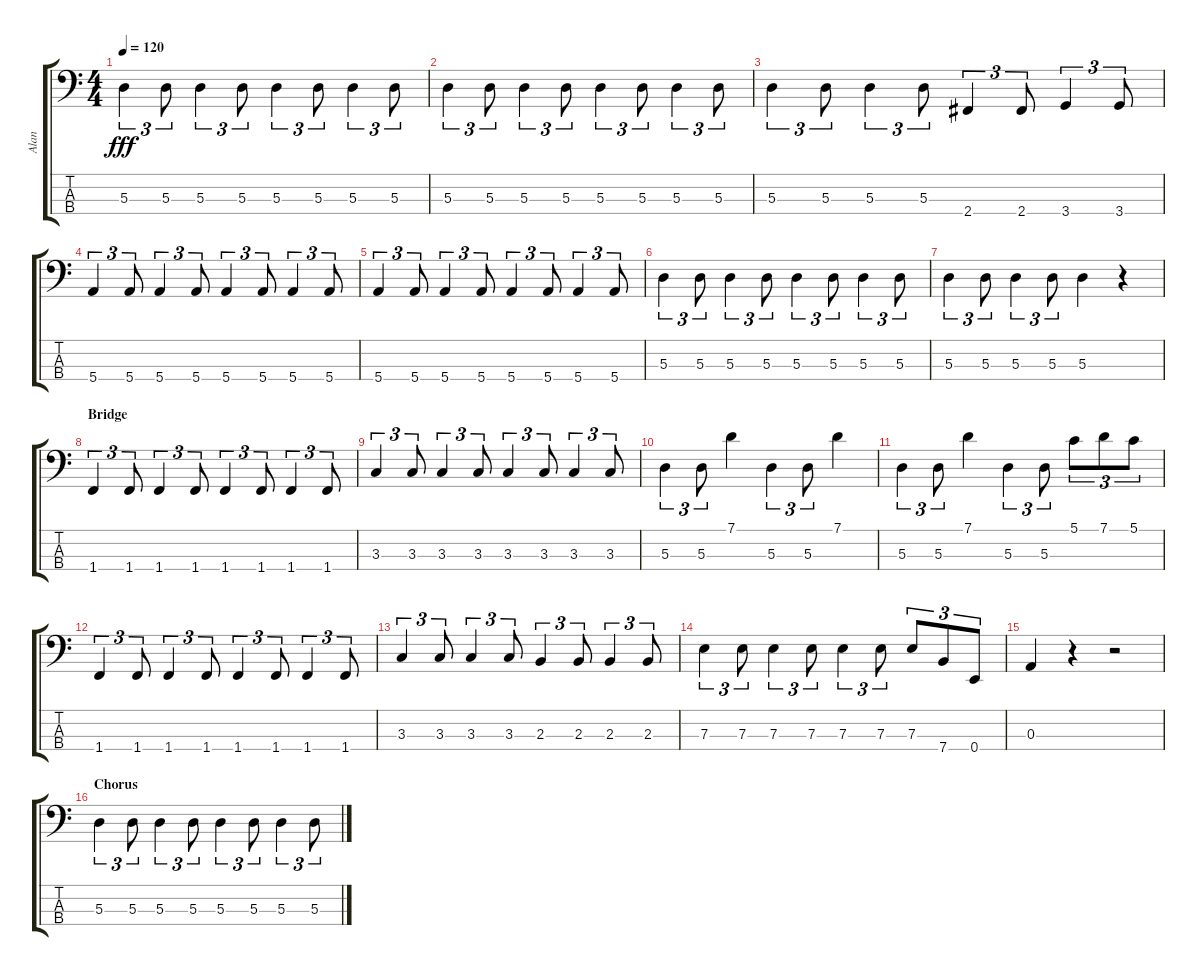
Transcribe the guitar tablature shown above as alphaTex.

\track ("Alan" "Alan") {instrument electricbasspick}
\staff {score tabs}
\tuning (G2 D2 A1 E1) {hide}
\ts (4 4)
\tempo 120
\clef f4
\ks c
5.3.4{tu (3 2) dy fff} 5.3.8{tu (3 2)} 5.3.4{tu (3 2)} 5.3.8{tu (3 2)} 5.3.4{tu (3 2)} 5.3.8{tu (3 2)} 5.3.4{tu (3 2)} 5.3.8{tu (3 2)} |
5.3.4{tu (3 2)} 5.3.8{tu (3 2)} 5.3.4{tu (3 2)} 5.3.8{tu (3 2)} 5.3.4{tu (3 2)} 5.3.8{tu (3 2)} 5.3.4{tu (3 2)} 5.3.8{tu (3 2)} |
5.3.4{tu (3 2)} 5.3.8{tu (3 2)} 5.3.4{tu (3 2)} 5.3.8{tu (3 2)} 2.4.4{tu (3 2)} 2.4.8{tu (3 2)} 3.4.4{tu (3 2)} 3.4.8{tu (3 2)} |
5.4.4{tu (3 2)} 5.4.8{tu (3 2)} 5.4.4{tu (3 2)} 5.4.8{tu (3 2)} 5.4.4{tu (3 2)} 5.4.8{tu (3 2)} 5.4.4{tu (3 2)} 5.4.8{tu (3 2)} |
5.4.4{tu (3 2)} 5.4.8{tu (3 2)} 5.4.4{tu (3 2)} 5.4.8{tu (3 2)} 5.4.4{tu (3 2)} 5.4.8{tu (3 2)} 5.4.4{tu (3 2)} 5.4.8{tu (3 2)} |
5.3.4{tu (3 2)} 5.3.8{tu (3 2)} 5.3.4{tu (3 2)} 5.3.8{tu (3 2)} 5.3.4{tu (3 2)} 5.3.8{tu (3 2)} 5.3.4{tu (3 2)} 5.3.8{tu (3 2)} |
5.3.4{tu (3 2)} 5.3.8{tu (3 2)} 5.3.4{tu (3 2)} 5.3.8{tu (3 2)} 5.3.4 r.4 |
\section ("" "Bridge")
1.4.4{tu (3 2)} 1.4.8{tu (3 2)} 1.4.4{tu (3 2)} 1.4.8{tu (3 2)} 1.4.4{tu (3 2)} 1.4.8{tu (3 2)} 1.4.4{tu (3 2)} 1.4.8{tu (3 2)} |
3.3.4{tu (3 2)} 3.3.8{tu (3 2)} 3.3.4{tu (3 2)} 3.3.8{tu (3 2)} 3.3.4{tu (3 2)} 3.3.8{tu (3 2)} 3.3.4{tu (3 2)} 3.3.8{tu (3 2)} |
5.3.4{tu (3 2)} 5.3.8{tu (3 2)} 7.1.4 5.3.4{tu (3 2)} 5.3.8{tu (3 2)} 7.1.4 |
5.3.4{tu (3 2)} 5.3.8{tu (3 2)} 7.1.4 5.3.4{tu (3 2)} 5.3.8{tu (3 2)} 5.1.8{tu (3 2)} 7.1.8{tu (3 2)} 5.1.8{tu (3 2)} |
1.4.4{tu (3 2)} 1.4.8{tu (3 2)} 1.4.4{tu (3 2)} 1.4.8{tu (3 2)} 1.4.4{tu (3 2)} 1.4.8{tu (3 2)} 1.4.4{tu (3 2)} 1.4.8{tu (3 2)} |
3.3.4{tu (3 2)} 3.3.8{tu (3 2)} 3.3.4{tu (3 2)} 3.3.8{tu (3 2)} 2.3.4{tu (3 2)} 2.3.8{tu (3 2)} 2.3.4{tu (3 2)} 2.3.8{tu (3 2)} |
7.3.4{tu (3 2)} 7.3.8{tu (3 2)} 7.3.4{tu (3 2)} 7.3.8{tu (3 2)} 7.3.4{tu (3 2)} 7.3.8{tu (3 2)} 7.3.8{tu (3 2)} 7.4.8{tu (3 2)} 0.4.8{tu (3 2)} |
0.3.4 r.4 r.2 |
\section ("" "Chorus")
5.3.4{tu (3 2)} 5.3.8{tu (3 2)} 5.3.4{tu (3 2)} 5.3.8{tu (3 2)} 5.3.4{tu (3 2)} 5.3.8{tu (3 2)} 5.3.4{tu (3 2)} 5.3.8{tu (3 2)}
